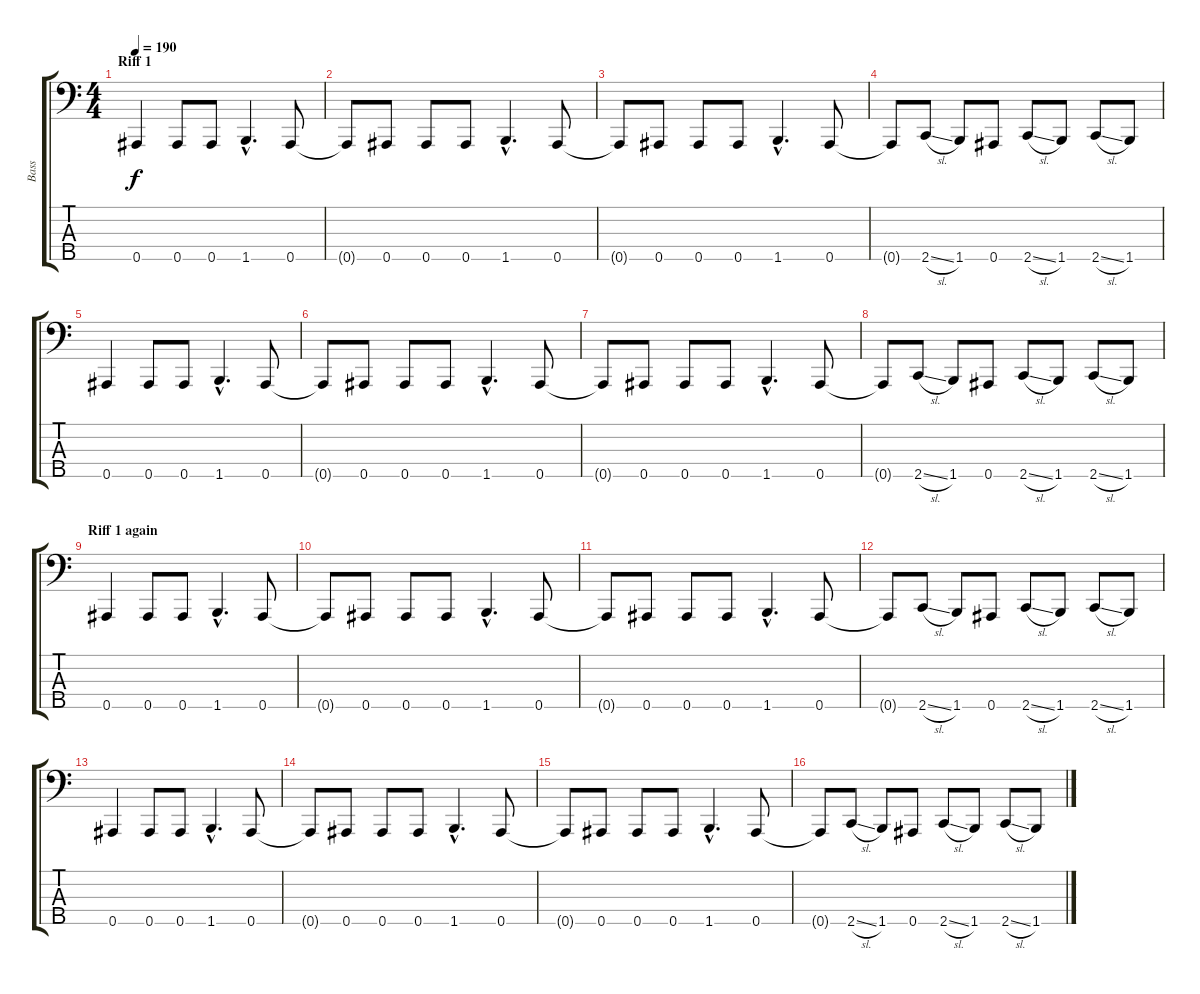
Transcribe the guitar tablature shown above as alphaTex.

\track ("Bass" "Bass") {instrument electricbassfinger}
\staff {score tabs}
\tuning (Gb2 Db2 Ab1 Eb1 Bb0) {hide}
\ts (4 4)
\section ("" "Riff 1")
\tempo 190
\clef f4
\ks c
0.5.4{dy f} 0.5.8 0.5.8 1.5{hac}.4{d} 0.5.8 |
0.5{t}.8 0.5.8 0.5.8 0.5.8 1.5{hac}.4{d} 0.5.8 |
0.5{t}.8 0.5.8 0.5.8 0.5.8 1.5{hac}.4{d} 0.5.8 |
0.5{t}.8 2.5{sl}.8 1.5.8 0.5.8 2.5{sl}.8 1.5.8 2.5{sl}.8 1.5.8 |
0.5.4 0.5.8 0.5.8 1.5{hac}.4{d} 0.5.8 |
0.5{t}.8 0.5.8 0.5.8 0.5.8 1.5{hac}.4{d} 0.5.8 |
0.5{t}.8 0.5.8 0.5.8 0.5.8 1.5{hac}.4{d} 0.5.8 |
0.5{t}.8 2.5{sl}.8 1.5.8 0.5.8 2.5{sl}.8 1.5.8 2.5{sl}.8 1.5.8 |
\section ("" "Riff 1 again")
0.5.4 0.5.8 0.5.8 1.5{hac}.4{d} 0.5.8 |
0.5{t}.8 0.5.8 0.5.8 0.5.8 1.5{hac}.4{d} 0.5.8 |
0.5{t}.8 0.5.8 0.5.8 0.5.8 1.5{hac}.4{d} 0.5.8 |
0.5{t}.8 2.5{sl}.8 1.5.8 0.5.8 2.5{sl}.8 1.5.8 2.5{sl}.8 1.5.8 |
0.5.4 0.5.8 0.5.8 1.5{hac}.4{d} 0.5.8 |
0.5{t}.8 0.5.8 0.5.8 0.5.8 1.5{hac}.4{d} 0.5.8 |
0.5{t}.8 0.5.8 0.5.8 0.5.8 1.5{hac}.4{d} 0.5.8 |
0.5{t}.8 2.5{sl}.8 1.5.8 0.5.8 2.5{sl}.8 1.5.8 2.5{sl}.8 1.5.8
